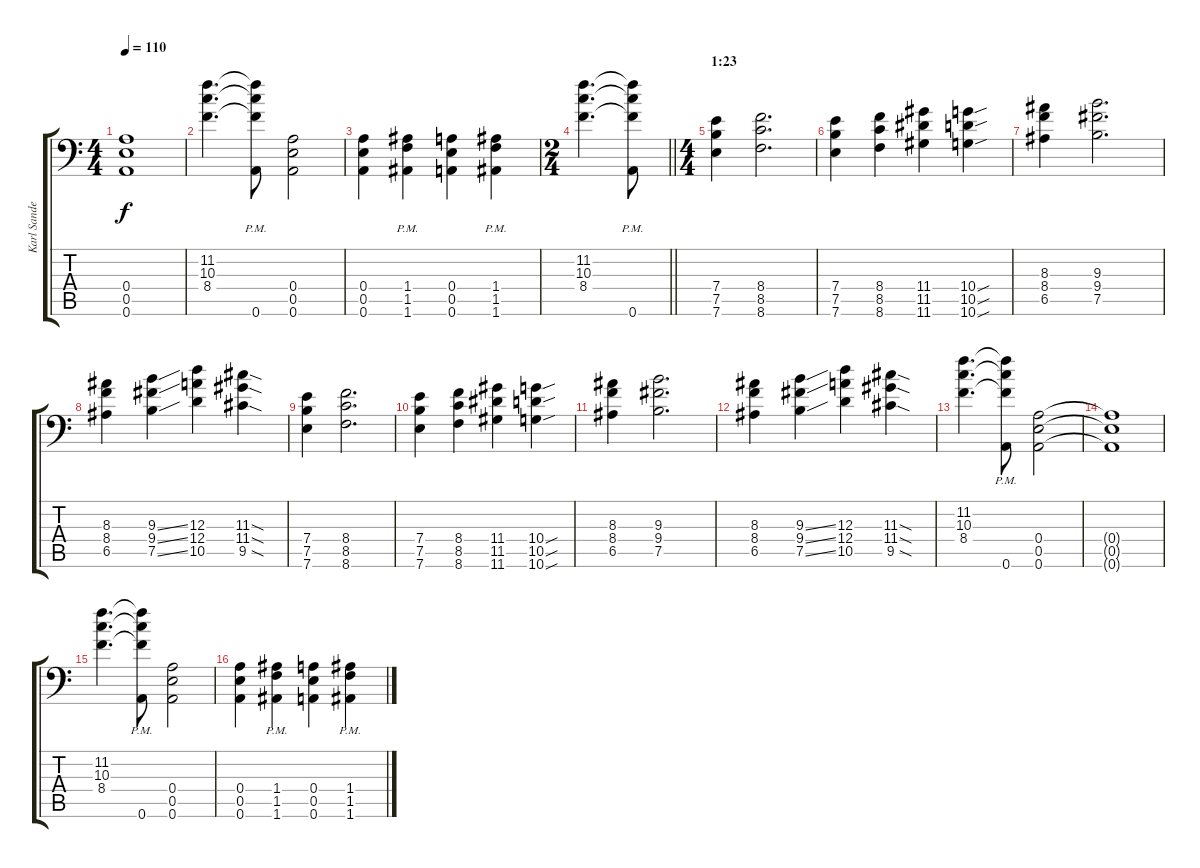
\track ("Karl Sanders" "Karl Sande") {instrument distortionguitar}
\staff {score tabs}
\tuning (B3 Gb3 D3 A2 E2 A1) {hide}
\ts (4 4)
\tempo 110
\clef f4
\ks c
(0.4{t} 0.5{t} 0.6{t}).1{dy f} |
(11.2 10.3 8.4).4{d} (11.2{t} 10.3{t} 8.4{t} 0.6{pm}).8 (0.4 0.5 0.6).2 |
(0.4 0.5 0.6).4 (1.4{pm} 1.5{pm} 1.6{pm}).4 (0.4 0.5 0.6).4 (1.4{pm} 1.5{pm} 1.6{pm}).4 |
\ts (2 4)
\barLineRight lightlight
(11.2 10.3 8.4).4{d} (11.2{t} 10.3{t} 8.4{t} 0.6{pm}).8 |
\ts (4 4)
\section ("" "1:23")
(7.4 7.5 7.6).4 (8.4 8.5 8.6).2{d} |
(7.4 7.5 7.6).4 (8.4 8.5 8.6).4 (11.4 11.5 11.6).4 (10.4{sou} 10.5{sou} 10.6{sou}).4 |
(8.3 8.4 6.5).4 (9.3 9.4 7.5).2{d} |
(8.3 8.4 6.5).4 (9.3{ss} 9.4{ss} 7.5{ss}).4 (12.3 12.4 10.5).4 (11.3{sod} 11.4{sod} 9.5{sod}).4 |
(7.4 7.5 7.6).4 (8.4 8.5 8.6).2{d} |
(7.4 7.5 7.6).4 (8.4 8.5 8.6).4 (11.4 11.5 11.6).4 (10.4{sou} 10.5{sou} 10.6{sou}).4 |
(8.3 8.4 6.5).4 (9.3 9.4 7.5).2{d} |
(8.3 8.4 6.5).4 (9.3{ss} 9.4{ss} 7.5{ss}).4 (12.3 12.4 10.5).4 (11.3{sod} 11.4{sod} 9.5{sod}).4 |
(11.2 10.3 8.4).4{d} (11.2{t} 10.3{t} 8.4{t} 0.6{pm}).8 (0.4 0.5 0.6).2 |
(0.4{t} 0.5{t} 0.6{t}).1 |
(11.2 10.3 8.4).4{d} (11.2{t} 10.3{t} 8.4{t} 0.6{pm}).8 (0.4 0.5 0.6).2 |
(0.4 0.5 0.6).4 (1.4{pm} 1.5{pm} 1.6{pm}).4 (0.4 0.5 0.6).4 (1.4{pm} 1.5{pm} 1.6{pm}).4
